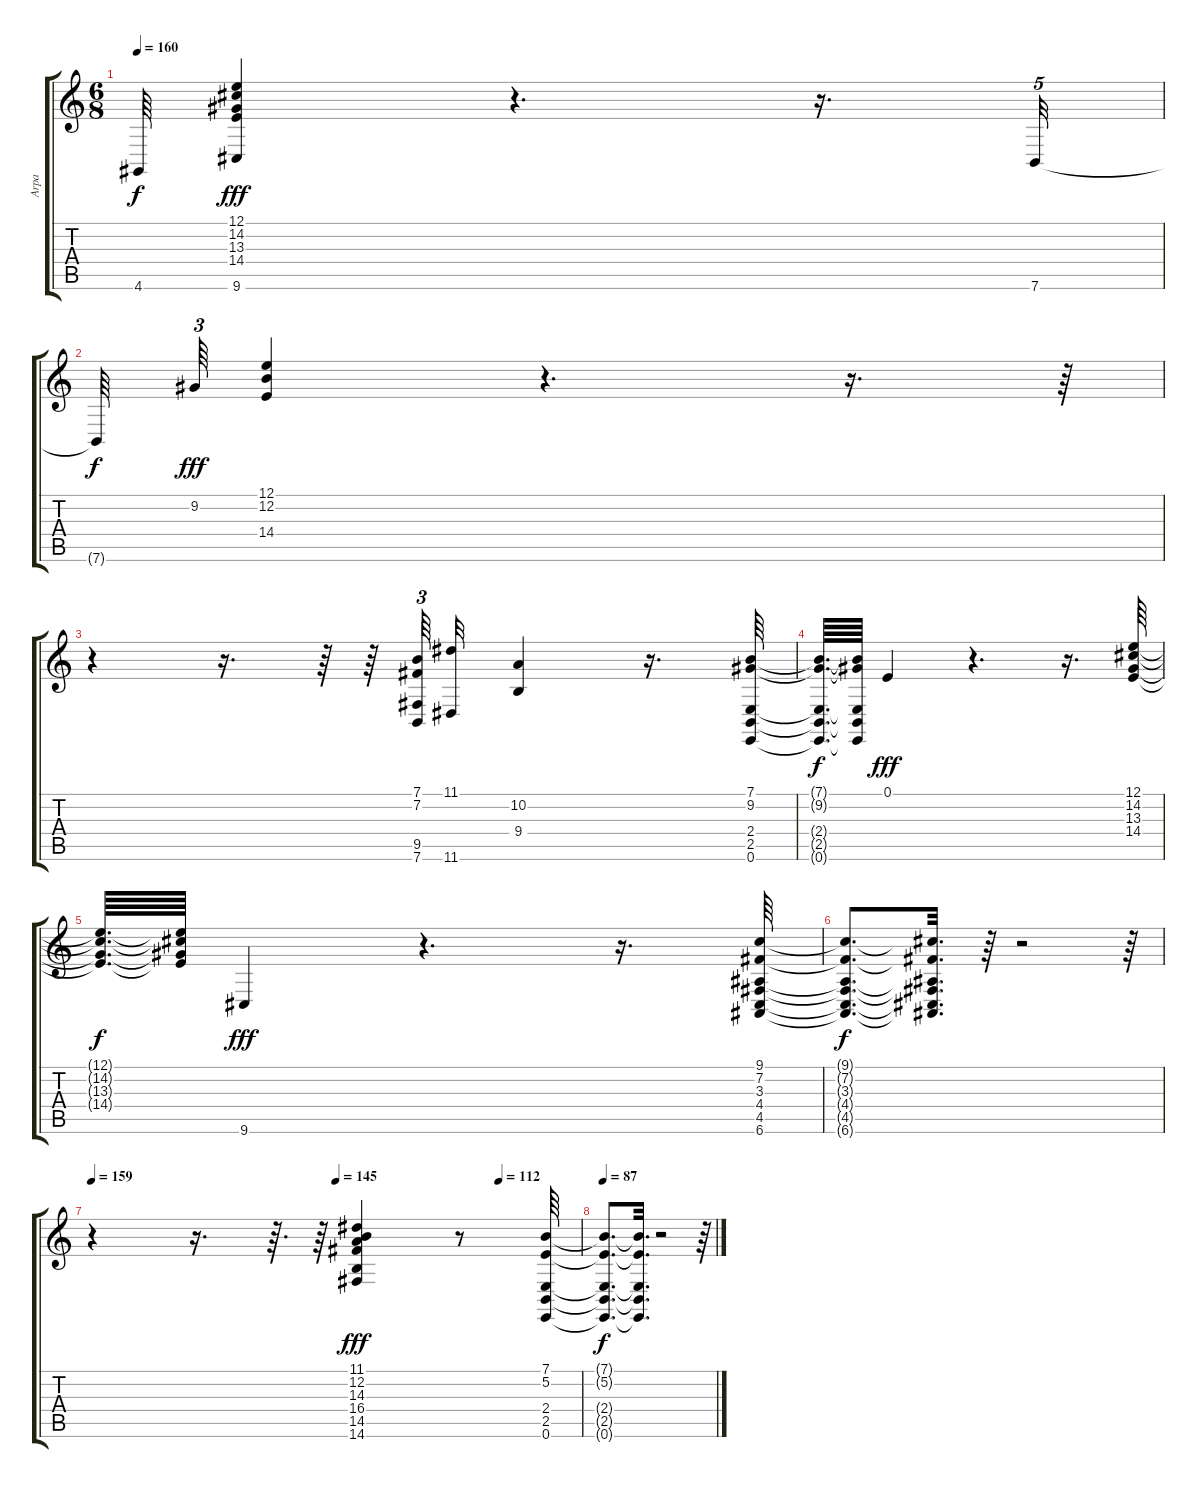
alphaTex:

\track ("Arpa" "Arpa") {instrument pizzicatostrings}
\staff {score tabs}
\tuning (E4 B3 G3 D3 A2 E2) {hide}
\ts (6 8)
\tempo 160
\clef g2
\ks c
4.6{t}.64{dy f} (12.1 14.2 13.3 14.4 9.6).4{dy fff} r.4{d} r.16{d} 7.6.32{tu (5 4)} |
7.6{t}.64{dy f} 9.2.64{tu (3 2) dy fff} (12.1 12.2 14.4).4 r.4{d} r.16{d} r.64 |
r.4 r.16{d} r.64 r.64 (7.1 7.2 9.5 7.6).64{tu (3 2)} (11.1 11.6).32 (10.2 9.4).4 r.16{d} (7.1 9.2 2.4 2.5 0.6).64 |
(7.1{t} 9.2{t} 2.4{t} 2.5{t} 0.6{t}).64{d dy f} (7.1{t} 9.2{t} 2.4{t} 2.5{t} 0.6{t}).64 0.1.4{dy fff} r.4{d} r.16{d} (12.1 14.2 13.3 14.4).64 |
(12.1{t} 14.2{t} 13.3{t} 14.4{t}).64{d dy f} (12.1{t} 14.2{t} 13.3{t} 14.4{t}).64 9.6.4{dy fff} r.4{d} r.16{d} (9.1 7.2 3.3 4.4 4.5 6.6).64 |
(9.1{t} 7.2{t} 3.3{t} 4.4{t} 4.5{t} 6.6{t}).8{d dy f} (9.1{t} 7.2{t} 3.3{t} 4.4{t} 4.5{t} 6.6{t}).32{d} r.64 r.2 r.64 |
\tempo 159
\tempo (145 0.5)
\tempo (112 0.8333333333333334)
r.4 r.16{d} r.64{d} r.64 (11.1 12.2 14.3 16.4 14.5 14.6).4{dy fff} r.8 (7.1 5.2 2.4 2.5 0.6).64 |
\tempo 87
(7.1{t} 5.2{t} 2.4{t} 2.5{t} 0.6{t}).8{d dy f} (7.1{t} 5.2{t} 2.4{t} 2.5{t} 0.6{t}).32{d} r.2 r.64
